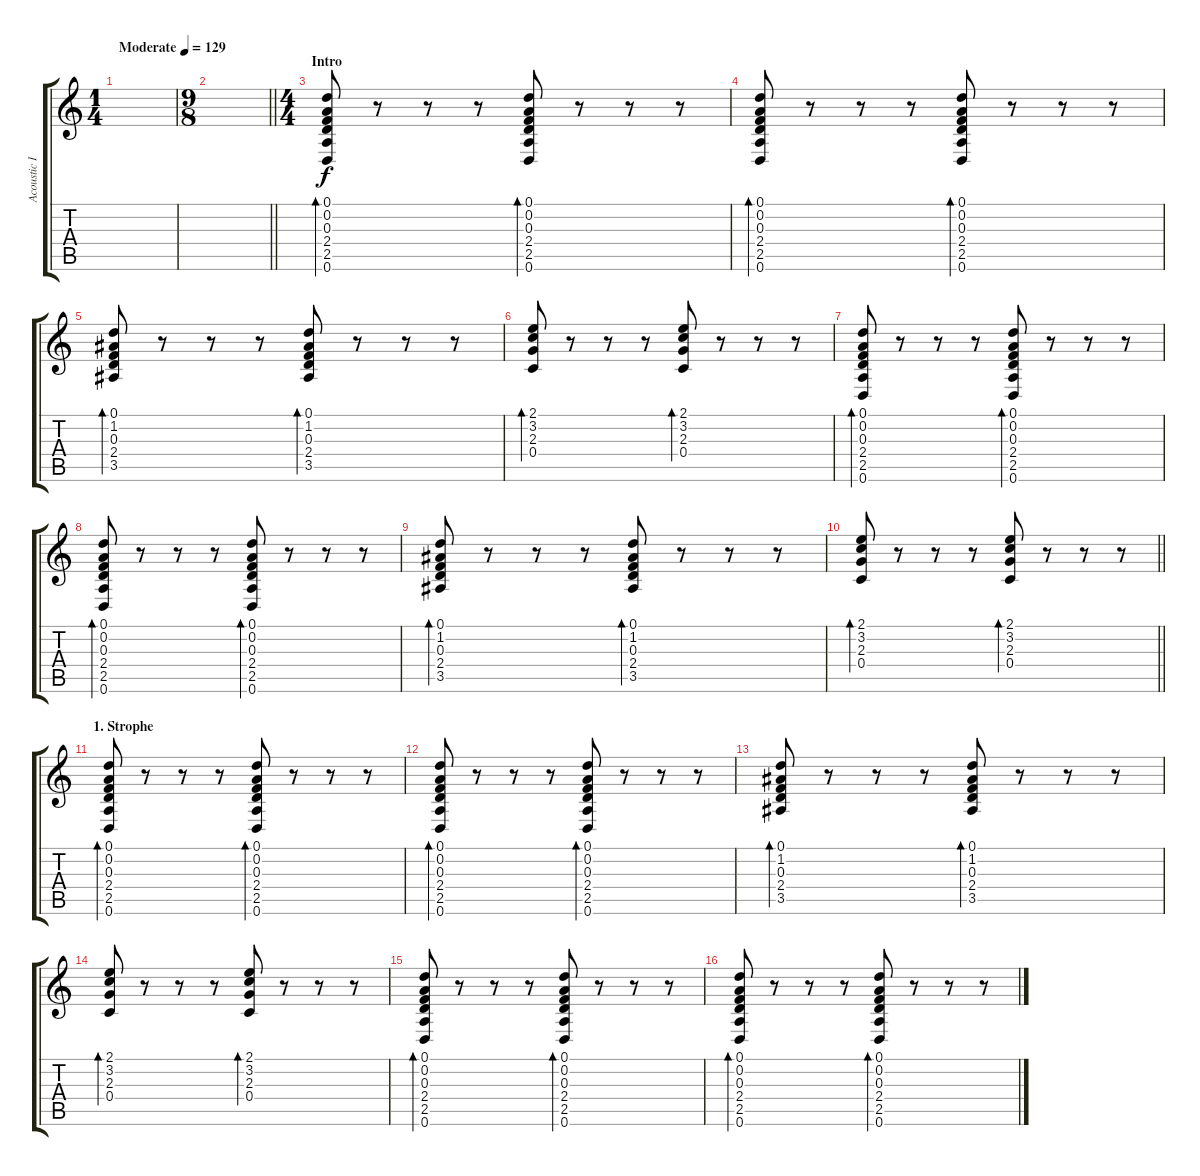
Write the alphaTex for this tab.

\track ("Acoustic I - 12 String" "Acoustic I") {instrument acousticguitarsteel}
\staff {score tabs}
\tuning (D4 A3 F3 C3 G2 D2) {hide}
\ts (1 4)
\tempo (129 "Moderate")
\clef g2
\ks c
|
\ts (9 8)
\barLineRight lightlight
|
\ts (4 4)
\section ("" "Intro")
(0.1 0.2 0.3 2.4 2.5 0.6).8{bd 60} r.8 r.8 r.8 (0.1 0.2 0.3 2.4 2.5 0.6).8{bd 60} r.8 r.8 r.8 |
(0.1 0.2 0.3 2.4 2.5 0.6).8{bd 60} r.8 r.8 r.8 (0.1 0.2 0.3 2.4 2.5 0.6).8{bd 60} r.8 r.8 r.8 |
(0.1 1.2 0.3 2.4 3.5).8{bd 60} r.8 r.8 r.8 (0.1 1.2 0.3 2.4 3.5).8{bd 60} r.8 r.8 r.8 |
(2.1 3.2 2.3 0.4).8{bd 60} r.8 r.8 r.8 (2.1 3.2 2.3 0.4).8{bd 60} r.8 r.8 r.8 |
(0.1 0.2 0.3 2.4 2.5 0.6).8{bd 60} r.8 r.8 r.8 (0.1 0.2 0.3 2.4 2.5 0.6).8{bd 60} r.8 r.8 r.8 |
(0.1 0.2 0.3 2.4 2.5 0.6).8{bd 60} r.8 r.8 r.8 (0.1 0.2 0.3 2.4 2.5 0.6).8{bd 60} r.8 r.8 r.8 |
(0.1 1.2 0.3 2.4 3.5).8{bd 60} r.8 r.8 r.8 (0.1 1.2 0.3 2.4 3.5).8{bd 60} r.8 r.8 r.8 |
\barLineRight lightlight
(2.1 3.2 2.3 0.4).8{bd 60} r.8 r.8 r.8 (2.1 3.2 2.3 0.4).8{bd 60} r.8 r.8 r.8 |
\section ("" "1. Strophe")
(0.1 0.2 0.3 2.4 2.5 0.6).8{bd 60} r.8 r.8 r.8 (0.1 0.2 0.3 2.4 2.5 0.6).8{bd 60} r.8 r.8 r.8 |
(0.1 0.2 0.3 2.4 2.5 0.6).8{bd 60} r.8 r.8 r.8 (0.1 0.2 0.3 2.4 2.5 0.6).8{bd 60} r.8 r.8 r.8 |
(0.1 1.2 0.3 2.4 3.5).8{bd 60} r.8 r.8 r.8 (0.1 1.2 0.3 2.4 3.5).8{bd 60} r.8 r.8 r.8 |
(2.1 3.2 2.3 0.4).8{bd 60} r.8 r.8 r.8 (2.1 3.2 2.3 0.4).8{bd 60} r.8 r.8 r.8 |
(0.1 0.2 0.3 2.4 2.5 0.6).8{bd 60} r.8 r.8 r.8 (0.1 0.2 0.3 2.4 2.5 0.6).8{bd 60} r.8 r.8 r.8 |
(0.1 0.2 0.3 2.4 2.5 0.6).8{bd 60} r.8 r.8 r.8 (0.1 0.2 0.3 2.4 2.5 0.6).8{bd 60} r.8 r.8 r.8
